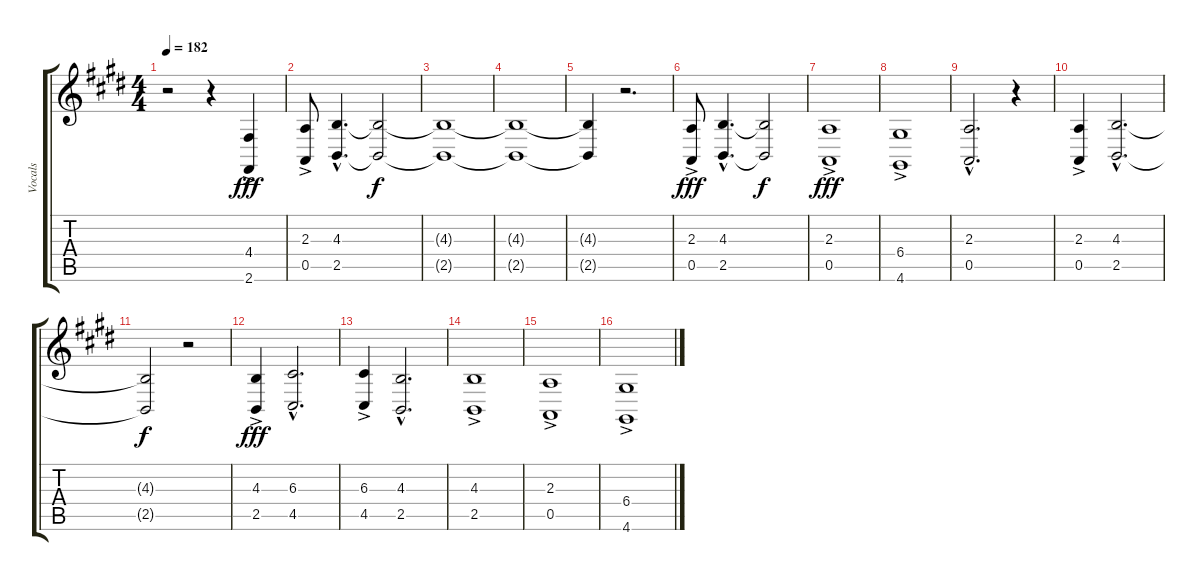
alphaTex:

\track ("Vocals" "Vocals") {instrument stringensemble1}
\staff {score tabs}
\tuning (E4 B3 G3 D3 A2 E2) {hide}
\ts (4 4)
\tempo 182
\clef g2
\ks c#minor
r.2{dy f} r.4 (4.4{ac} 2.6{ac}).4{dy fff} |
(2.3{ac} 0.5{ac}).8 (4.3{hac} 2.5{hac}).4{d} (4.3{t} 2.5{t}).2{dy f} |
(4.3{t} 2.5{t}).1 |
(4.3{t} 2.5{t}).1 |
(4.3{t} 2.5{t}).4 r.2{d} |
(2.3{ac} 0.5{ac}).8{dy fff} (4.3{hac} 2.5{hac}).4{d} (4.3{t} 2.5{t}).2{dy f} |
(2.3{ac} 0.5{ac}).1{dy fff} |
(6.4{ac} 4.6{ac}).1 |
(2.3{hac} 0.5{hac}).2{d} r.4 |
(2.3{ac} 0.5{ac}).4 (4.3{hac} 2.5{hac}).2{d} |
(4.3{t} 2.5{t}).2{dy f} r.2 |
(4.3{ac} 2.5{ac}).4{dy fff} (6.3{hac} 4.5{hac}).2{d} |
(6.3{ac} 4.5{ac}).4 (4.3{hac} 2.5{hac}).2{d} |
(4.3{ac} 2.5{ac}).1 |
(2.3{ac} 0.5{ac}).1 |
(6.4{ac} 4.6{ac}).1
